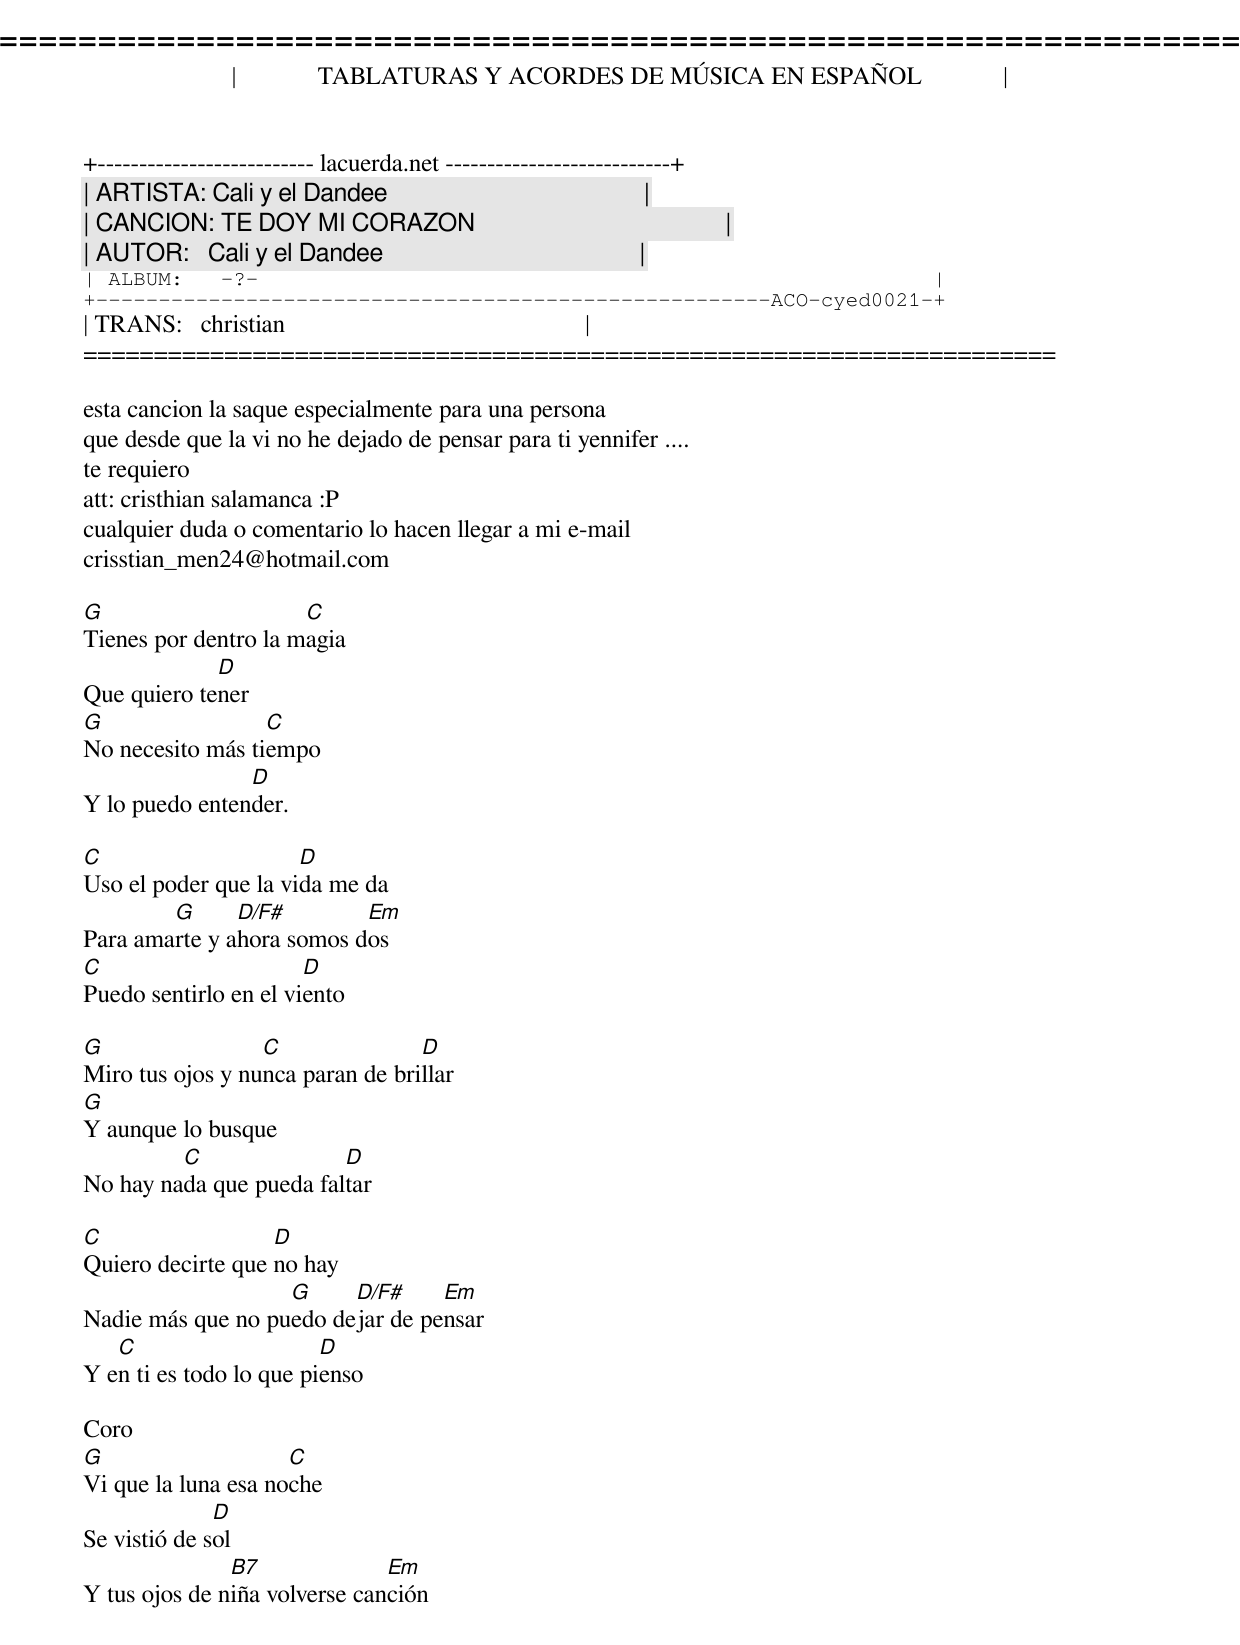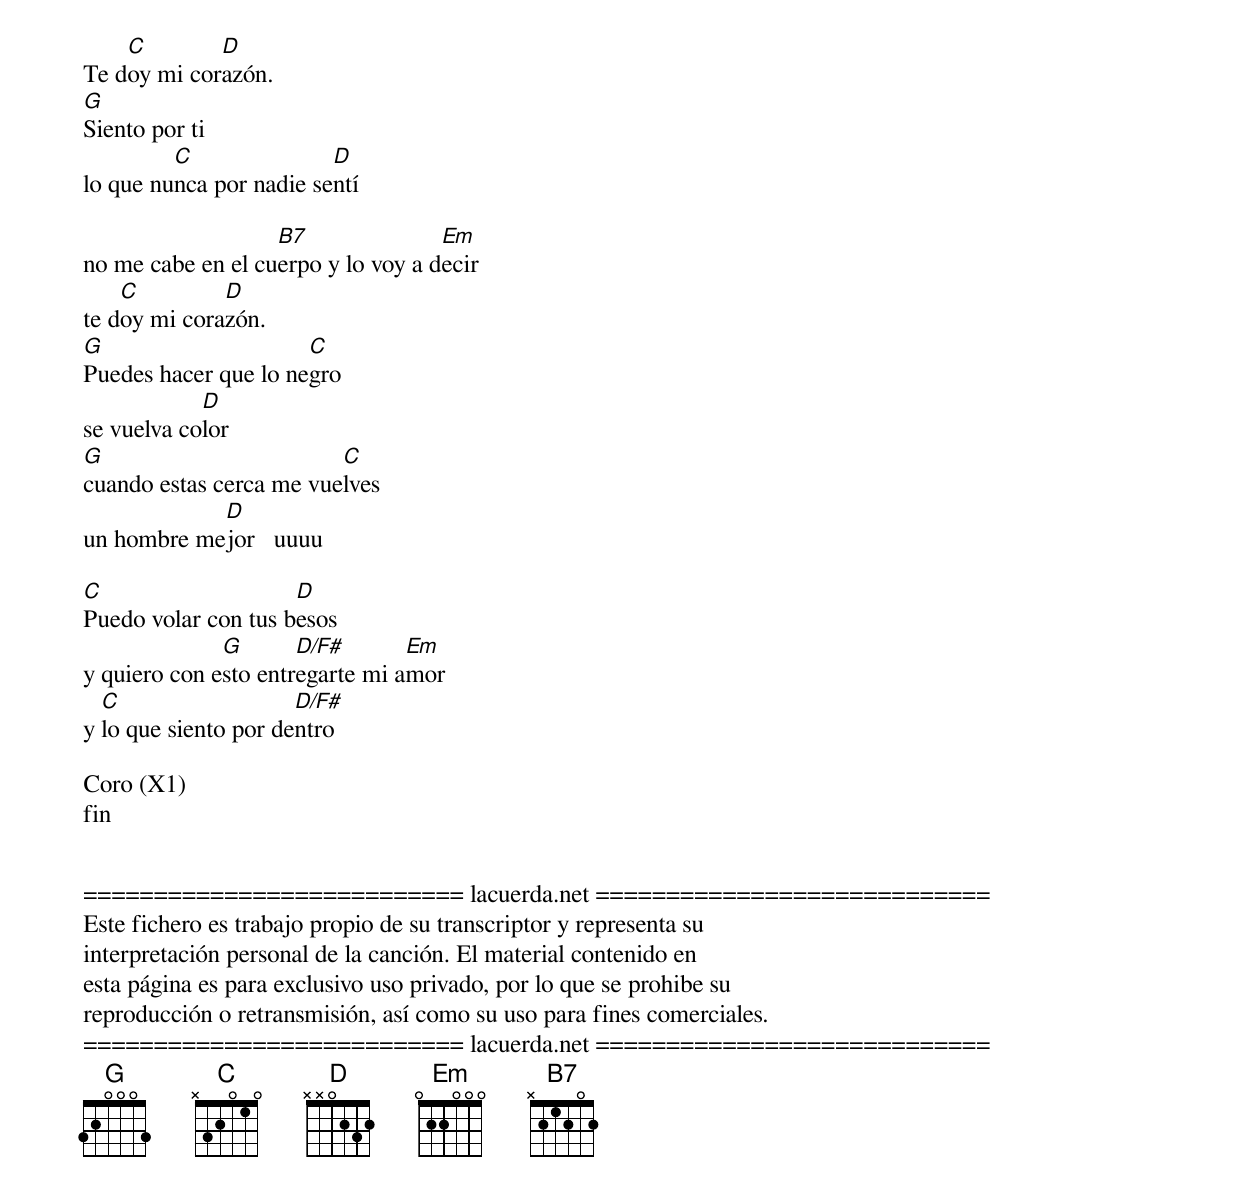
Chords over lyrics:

=====================================================================
|             TABLATURAS Y ACORDES DE MÚSICA EN ESPAÑOL             |
+-------------------------- lacuerda.net ---------------------------+
| ARTISTA: Cali y el Dandee                                         |
| CANCION: TE DOY MI CORAZON                                        |
| AUTOR:   Cali y el Dandee                                         |
| ALBUM:   -?-                                                      |
+------------------------------------------------------ACO-cyed0021-+
| TRANS:   christian                                                |
=====================================================================

esta cancion la saque especialmente para una persona
que desde que la vi no he dejado de pensar para ti yennifer ....
te requiero
att: cristhian salamanca :P
cualquier duda o comentario lo hacen llegar a mi e-mail
crisstian_men24@hotmail.com

G                     C
Tienes por dentro la magia
             D
Que quiero tener
G                 C
No necesito más tiempo
                D
Y lo puedo entender.

C                     D
Uso el poder que la vida me da
        G      D/F#        Em
Para amarte y ahora somos dos
C                      D
Puedo sentirlo en el viento

G                 C               D
Miro tus ojos y nunca paran de brillar
G
Y aunque lo busque
         C               D
No hay nada que pueda faltar

C                  D
Quiero decirte que no hay
                   G     D/F#     Em
Nadie más que no puedo dejar de pensar
   C                     D
Y en ti es todo lo que pienso

Coro
G                    C
Vi que la luna esa noche
              D
Se vistió de sol
               B7              Em
Y tus ojos de niña volverse canción
    C        D
Te doy mi corazón.
G
Siento por ti
         C               D
lo que nunca por nadie sentí

                   B7               Em
no me cabe en el cuerpo y lo voy a decir
    C         D
te doy mi corazón.
G                     C
Puedes hacer que lo negro
            D
se vuelva color
G                        C
cuando estas cerca me vuelves
            D
un hombre mejor   uuuu

C                    D
Puedo volar con tus besos
              G       D/F#       Em
y quiero con esto entregarte mi amor
  C                   D/F#
y lo que siento por dentro

Coro (X1)
fin


=========================== lacuerda.net ============================
Este fichero es trabajo propio de su transcriptor y representa su
interpretación personal de la canción. El material contenido en
esta página es para exclusivo uso privado, por lo que se prohibe su
reproducción o retransmisión, así como su uso para fines comerciales.
=========================== lacuerda.net ============================
